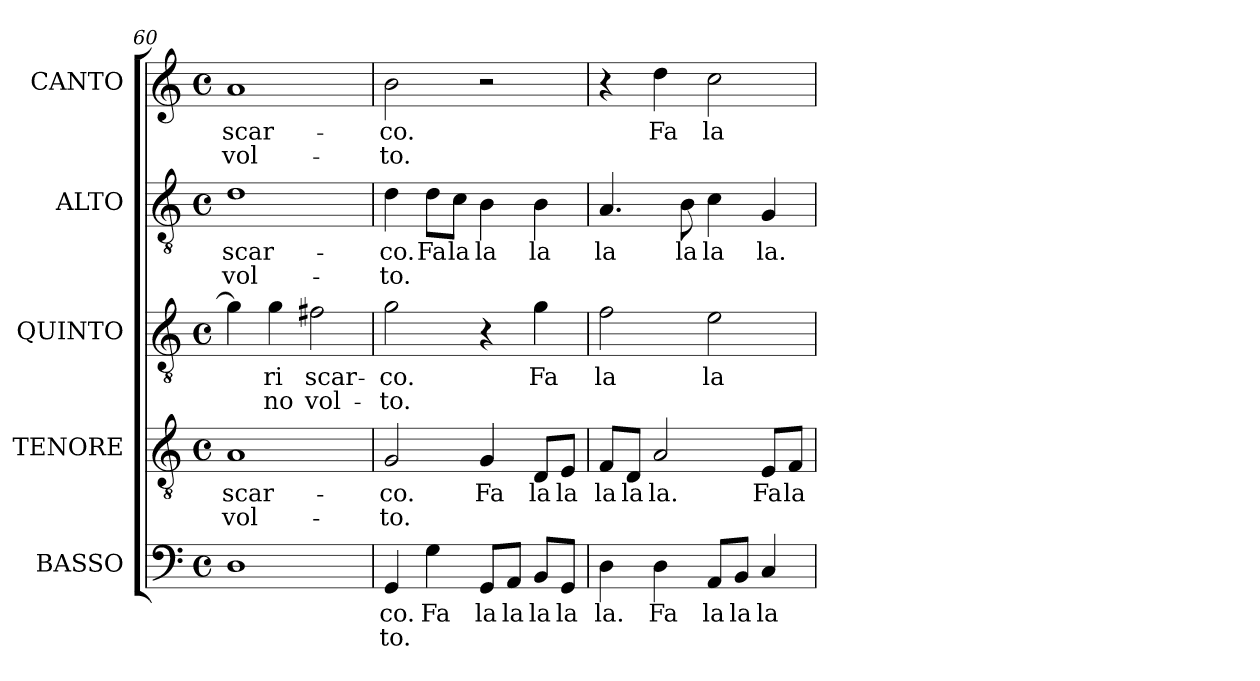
**kern	**text	**text	**kern	**text	**text	**kern	**text	**text	**kern	**text	**text	**kern	**text	**text
*part5	*part5	*part5	*part4	*part4	*part4	*part3	*part3	*part3	*part2	*part2	*part2	*part1	*part1	*part1
*staff5	*staff5	*staff5	*staff4	*staff4	*staff4	*staff3	*staff3	*staff3	*staff2	*staff2	*staff2	*staff1	*staff1	*staff1
*I"BASSO	*	*	*I"TENORE	*	*	*I"QUINTO	*	*	*I"ALTO	*	*	*I"CANTO	*	*
*I'B	*	*	*I'T	*	*	*	*	*	*I'A.	*	*	*	*	*
*clefF4	*	*	*clefGv2	*	*	*clefGv2	*	*	*clefGv2	*	*	*clefG2	*	*
*	*	*	*ITrd7c12	*	*	*ITrd7c12	*	*	*ITrd7c12	*	*	*	*	*
*k[]	*	*	*k[]	*	*	*k[]	*	*	*k[]	*	*	*k[]	*	*
*C:	*	*	*C:	*	*	*C:	*	*	*C:	*	*	*C:	*	*
*M4/4	*	*	*M4/4	*	*	*M4/4	*	*	*M4/4	*	*	*M4/4	*	*
*met(c)	*	*	*met(c)	*	*	*met(c)	*	*	*met(c)	*	*	*met(c)	*	*
=60	=60	=60	=60	=60	=60	=60	=60	=60	=60	=60	=60	=60	=60	=60
!	!	!	!	!LO:LY:b:color=#000000	!LO:LY:b:color=#000000	!	!	!	!	!	!	!	!	!
!	!	!	!	!	!	!	!	!	!	!LO:LY:b:color=#000000	!LO:LY:b:color=#000000	!	!	!
!	!	!	!	!	!	!	!	!	!	!	!	!	!LO:LY:b:color=#000000	!LO:LY:b:color=#000000
1Di	.	.	1AAi	scar-	vol-	4Gi\]	.	.	1Di	scar-	vol-	1ai	scar-	vol-
!	!	!	!	!	!	!	!LO:LY:b:color=#000000	!LO:LY:b:color=#000000	!	!	!	!	!	!
.	.	.	.	.	.	4Gi\	-ri	-no	.	.	.	.	.	.
!	!	!	!	!	!	!	!LO:LY:b:color=#000000	!LO:LY:b:color=#000000	!	!	!	!	!	!
.	.	.	.	.	.	2F#Xi\	scar-	vol-	.	.	.	.	.	.
=61	=61	=61	=61	=61	=61	=61	=61	=61	=61	=61	=61	=61	=61	=61
!	!LO:LY:b:color=#000000	!LO:LY:b:color=#000000	!	!	!	!	!	!	!	!	!	!	!	!
!	!	!	!	!LO:LY:b:color=#000000	!LO:LY:b:color=#000000	!	!	!	!	!	!	!	!	!
!	!	!	!	!	!	!	!LO:LY:b:color=#000000	!LO:LY:b:color=#000000	!	!	!	!	!	!
!	!	!	!	!	!	!	!	!	!	!LO:LY:b:color=#000000	!LO:LY:b:color=#000000	!	!	!
!	!	!	!	!	!	!	!	!	!	!	!	!	!LO:LY:b:color=#000000	!LO:LY:b:color=#000000
4GGi/	-co.	-to.	2GGi/	-co.	-to.	2Gi\	-co.	-to.	4Di\	-co.	-to.	2bi\	-co.	-to.
!	!LO:LY:b:color=#000000	!	!	!	!	!	!	!	!	!	!	!	!	!
!	!	!	!	!	!	!	!	!	!	!LO:LY:b:color=#000000	!	!	!	!
4Gi\	Fa	.	.	.	.	.	.	.	8Di\L	Fa	.	.	.	.
!	!	!	!	!	!	!	!	!	!	!LO:LY:b:color=#000000	!	!	!	!
.	.	.	.	.	.	.	.	.	8Ci\J	la	.	.	.	.
!	!LO:LY:b:color=#000000	!	!	!	!	!	!	!	!	!	!	!	!	!
!	!	!	!	!LO:LY:b:color=#000000	!	!	!	!	!	!	!	!	!	!
!	!	!	!	!	!	!	!	!	!	!LO:LY:b:color=#000000	!	!	!	!
8GGi/L	la	.	4GGi/	Fa	.	4r	.	.	4BBi\	la	.	2r	.	.
!	!LO:LY:b:color=#000000	!	!	!	!	!	!	!	!	!	!	!	!	!
8AAi/J	la	.	.	.	.	.	.	.	.	.	.	.	.	.
!	!LO:LY:b:color=#000000	!	!	!	!	!	!	!	!	!	!	!	!	!
!	!	!	!	!LO:LY:b:color=#000000	!	!	!	!	!	!	!	!	!	!
!	!	!	!	!	!	!	!LO:LY:b:color=#000000	!	!	!	!	!	!	!
!	!	!	!	!	!	!	!	!	!	!LO:LY:b:color=#000000	!	!	!	!
8BBi/L	la	.	8DDi/L	la	.	4Gi\	Fa	.	4BBi\	la	.	.	.	.
!	!LO:LY:b:color=#000000	!	!	!	!	!	!	!	!	!	!	!	!	!
!	!	!	!	!LO:LY:b:color=#000000	!	!	!	!	!	!	!	!	!	!
8GGi/J	la	.	8EEi/J	la	.	.	.	.	.	.	.	.	.	.
!!LO:LB:g=z
=62	=62	=62	=62	=62	=62	=62	=62	=62	=62	=62	=62	=62	=62	=62
!	!LO:LY:b:color=#000000	!	!	!	!	!	!	!	!	!	!	!	!	!
!	!	!	!	!LO:LY:b:color=#000000	!	!	!	!	!	!	!	!	!	!
!	!	!	!	!	!	!	!LO:LY:b:color=#000000	!	!	!	!	!	!	!
!	!	!	!	!	!	!	!	!	!	!LO:LY:b:color=#000000	!	!	!	!
4Di\	la.	.	8FFi/L	la	.	2Fi\	la	.	4.AAi/	la	.	4r	.	.
!	!	!	!	!LO:LY:b:color=#000000	!	!	!	!	!	!	!	!	!	!
.	.	.	8DDi/J	la	.	.	.	.	.	.	.	.	.	.
!	!LO:LY:b:color=#000000	!	!	!	!	!	!	!	!	!	!	!	!	!
!	!	!	!	!LO:LY:b:color=#000000	!	!	!	!	!	!	!	!	!	!
!	!	!	!	!	!	!	!	!	!	!	!	!	!LO:LY:b:color=#000000	!
4Di\	Fa	.	2AAi/	la.	.	.	.	.	.	.	.	4ddi\	Fa	.
!	!	!	!	!	!	!	!	!	!	!LO:LY:b:color=#000000	!	!	!	!
.	.	.	.	.	.	.	.	.	8BBi\	la	.	.	.	.
!	!LO:LY:b:color=#000000	!	!	!	!	!	!	!	!	!	!	!	!	!
!	!	!	!	!	!	!	!LO:LY:b:color=#000000	!	!	!	!	!	!	!
!	!	!	!	!	!	!	!	!	!	!LO:LY:b:color=#000000	!	!	!	!
!	!	!	!	!	!	!	!	!	!	!	!	!	!LO:LY:b:color=#000000	!
8AAi/L	la	.	.	.	.	2Ei\	la	.	4Ci\	la	.	2cci\	la	.
!	!LO:LY:b:color=#000000	!	!	!	!	!	!	!	!	!	!	!	!	!
8BBi/J	la	.	.	.	.	.	.	.	.	.	.	.	.	.
!	!LO:LY:b:color=#000000	!	!	!	!	!	!	!	!	!	!	!	!	!
!	!	!	!	!LO:LY:b:color=#000000	!	!	!	!	!	!	!	!	!	!
!	!	!	!	!	!	!	!	!	!	!LO:LY:b:color=#000000	!	!	!	!
4Ci/	la	.	8EEi/L	Fa	.	.	.	.	4GGi/	la.	.	.	.	.
!	!	!	!	!LO:LY:b:color=#000000	!	!	!	!	!	!	!	!	!	!
.	.	.	8FFi/J	la	.	.	.	.	.	.	.	.	.	.
=	=	=	=	=	=	=	=	=	=	=	=	=	=	=
*-	*-	*-	*-	*-	*-	*-	*-	*-	*-	*-	*-	*-	*-	*-
